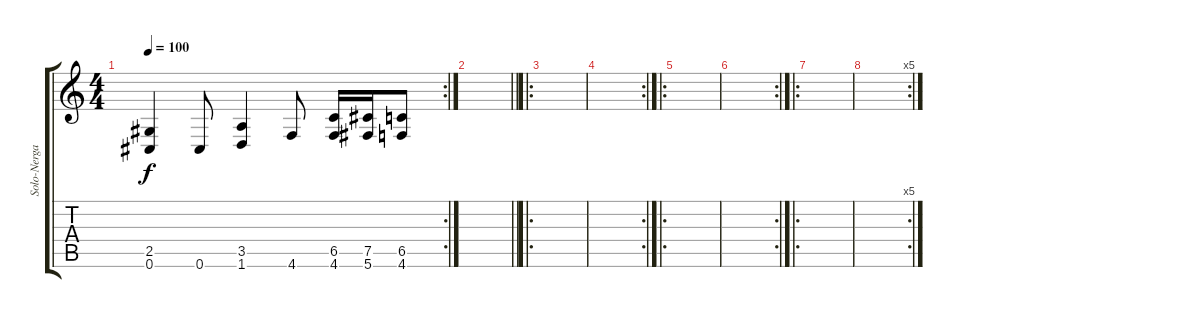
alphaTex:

\track ("Solo-Nergal" "Solo-Nerga") {instrument distortionguitar}
\staff {score tabs}
\tuning (Db4 Ab3 E3 B2 Gb2 Db2) {hide}
\rc 2
\ts (4 4)
\tempo 100
\clef g2
\ks c
(2.5 0.6).4{dy f} 0.6.8 (3.5 1.6).4 4.6.8 (6.5 4.6).16 (7.5 5.6).16 (6.5 4.6).8 |
\barLineRight lightlight
|
\ro
\section ("" "")
|
\rc 2
|
\ro
|
\rc 2
|
\ro
|
\rc 5
